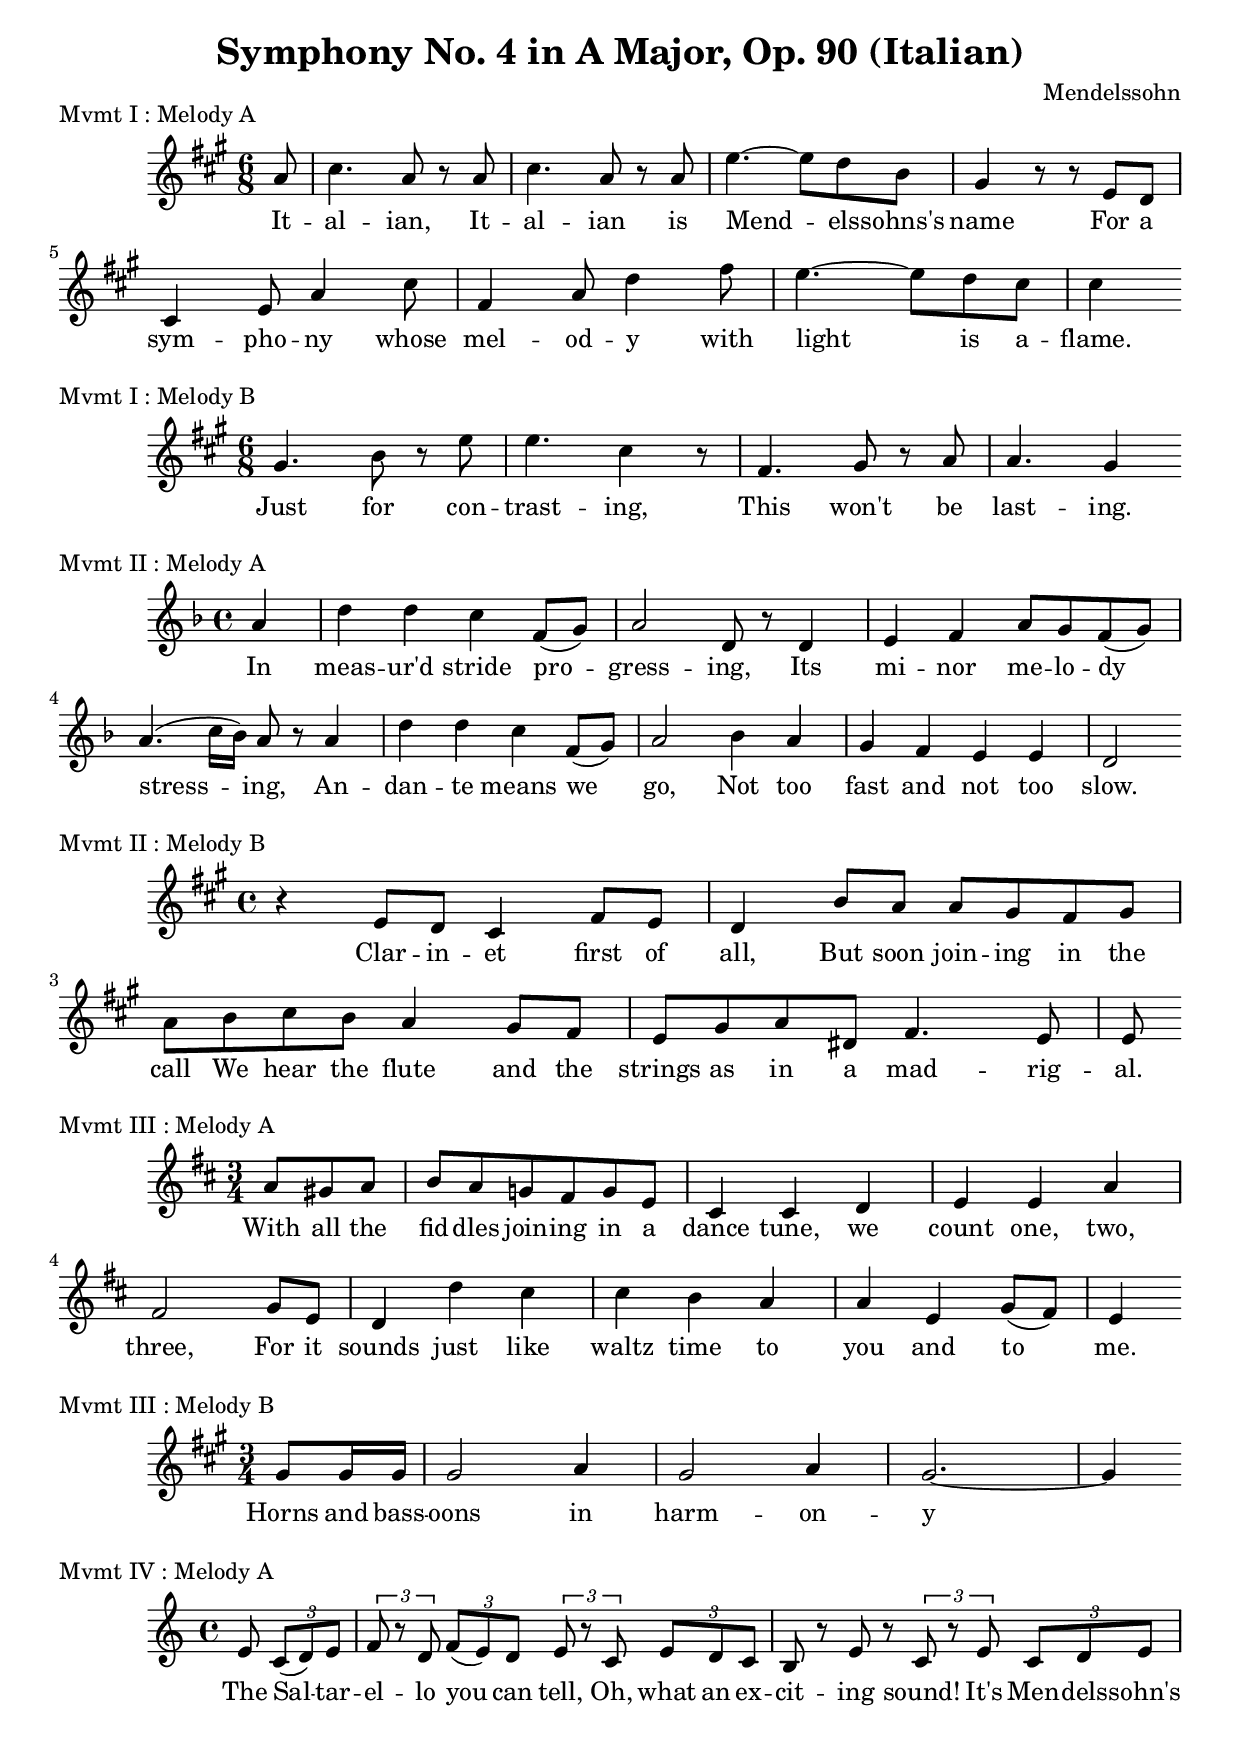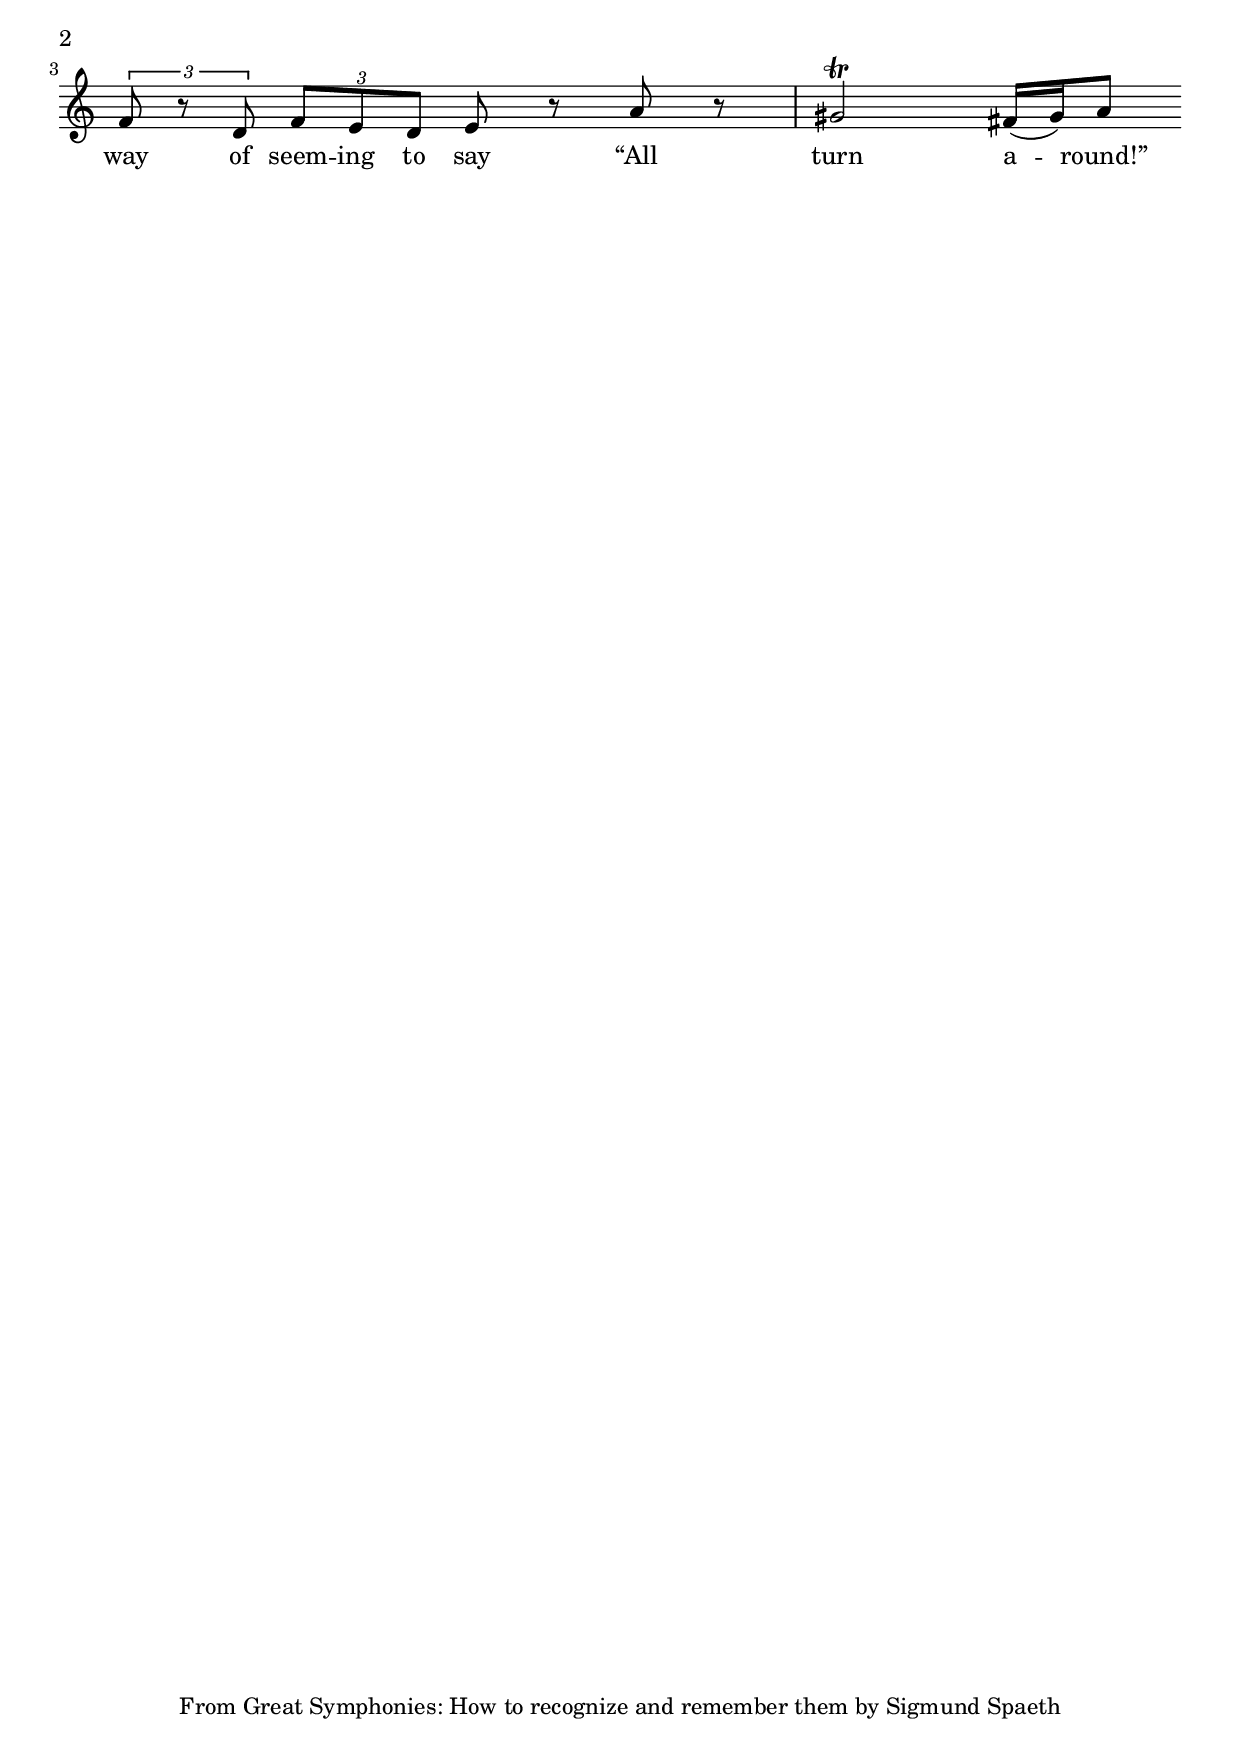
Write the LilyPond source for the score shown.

% Mendelssohn Symphony No. 4, Op. 90 (Italian)
\version "2.18.2"
% Movement I Melody A {{{
melody_ia = <<
    \relative c'' {
        \clef "treble"
        \key a \major
        \time 6/8
        \partial 8 a8 |
        cis4. a8 r8 a8 |
        cis4. a8 r8 a8 |
        e'4.~e8 d8 b8 |
        gis4 r8 r8 e8 d8 |
        cis4 e8 a4 cis8 |
        fis,4 a8 d4 fis8 |
        e4.~e8 d cis |
        cis4
    }
    \addlyrics {
        It -- al -- ian, It -- al -- ian is Mend -- els -- sohns's
        name For a sym -- pho -- ny whose mel -- od -- y with light is a -- flame.
    }
>> % }}}

% Movement I Melody B {{{
melody_ib = <<
    \relative c'' {
        \clef "treble"
        \key a \major
        \time 6/8
        gis4. b8 r8 e8 |
        e4. cis4 r8 |
        fis,4. gis8 r8 a8 |
        a4. gis4
    }
    \addlyrics {
        Just for con -- trast -- ing, This won't be last -- ing.
    }
>> % }}}

% Movement II Melody A {{{
melody_iia = <<
    \relative c'' {
        \clef "treble"
        \key f \major
        \time 4/4
        \partial 4 a4 |
        d4 d c f,8( g) |
        a2 d,8 r8 d4 |
        e4 f a8 g f( g) |
        a4.( c16 bes) a8 r8 a4 |
        d4 d c f,8( g) |
        a2 bes4 a |
        g4 f e e |
        d2
    }
    \addlyrics {
        In meas -- ur'd stride pro -- gress -- ing,
        Its mi -- nor me -- lo -- dy stress -- ing,
        An -- dan -- te means we go,
        Not too fast and not too slow.
    }
>> % }}}

% Movement II Melody B {{{
melody_iib = <<
    \relative c' {
        \clef "treble"
        \key a \major
        \time 4/4
        r4 e8 d cis4 fis8 e |
        d4 b'8 a a gis fis gis |
        a8 b cis b a4 gis8 fis |
        e8 gis a dis,8 fis4. e8 |
        e8
    }
    \addlyrics {
        Clar -- in -- et first of all,
        But soon join -- ing in the call
        We hear the flute and the strings
        as in a mad -- rig -- al.
    }
>> % }}}

% Movement III Melody A {{{
melody_iiia = <<
    \relative c'' {
        \clef "treble"
        \key d \major
        \time 3/4
        \partial 4. a8 gis a |
        b8 a g! fis g e |
        cis4 cis d |
        e4 e a |
        fis2 g8 e |
        d4 d' cis |
        cis4 b a |
        a4 e g8( fis) |
        e4
    }
    \addlyrics {
        With all the fid -- dles
        join -- ing in a dance tune,
        we count one, two, three,
        For it sounds just like waltz time
        to you and to me.
    }
>> % }}}

% Movement III Melody B {{{
melody_iiib = <<
    \relative c'' {
        \clef "treble"
        \key a \major
        \time 3/4
        \partial 4 gis8 gis16 gis |
        gis2 a4 |
        gis2 a4 |
        gis2.~ |
        gis4
    }
    \addlyrics {
        Horns and bass -- oons in harm -- on -- y
    }
>> % }}}

% Movement IV Melody A {{{
melody_iva = <<
    \relative c' {
        \clef "treble"
        \key c \major
        \time 4/4
        \partial 4. e8 \tuplet 3/2 {c8( d) e} |
        \tuplet 3/2 {f8 r8 d} \tuplet 3/2 {f8( e) d} \tuplet 3/2 {e8 r8 c} \tuplet 3/2 {e8 d c} |
        b8 r8 e r \tuplet 3/2 {c8 r8 e} \tuplet 3/2 {c8 d e} |
        \tuplet 3/2 {f8 r d} \tuplet 3/2 {f8 e d} e8 r a r |
        gis2\trill fis16( gis) a8
    }
    \addlyrics {
        The Sal -- tar -- el -- lo you can tell, Oh,
        what an ex -- cit -- ing sound!
        It's Men -- dels -- sohn's way
        of seem -- ing to say
        	“All turn a -- round!”
    }
>> % }}}


\header {
    title = "Symphony No. 4 in A Major, Op. 90 (Italian)"
    composer = "Mendelssohn"
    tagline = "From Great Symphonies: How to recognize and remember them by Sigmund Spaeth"
}
\layout { ragged-right = ##f }

\score {
    \header {piece = "Mvmt I : Melody A"}
    \melody_ia
}

\score {
    \header {piece = "Mvmt I : Melody B"}
    \melody_ib
}

\score {
    \header {piece = "Mvmt II : Melody A"}
    \melody_iia
}

\score {
    \header {piece = "Mvmt II : Melody B"}
    \melody_iib
}

\score {
    \header {piece = "Mvmt III : Melody A"}
    \melody_iiia
}

\score {
    \header {piece = "Mvmt III : Melody B"}
    \melody_iiib
}

\score {
    \header {piece = "Mvmt IV : Melody A"}
    \melody_iva
}